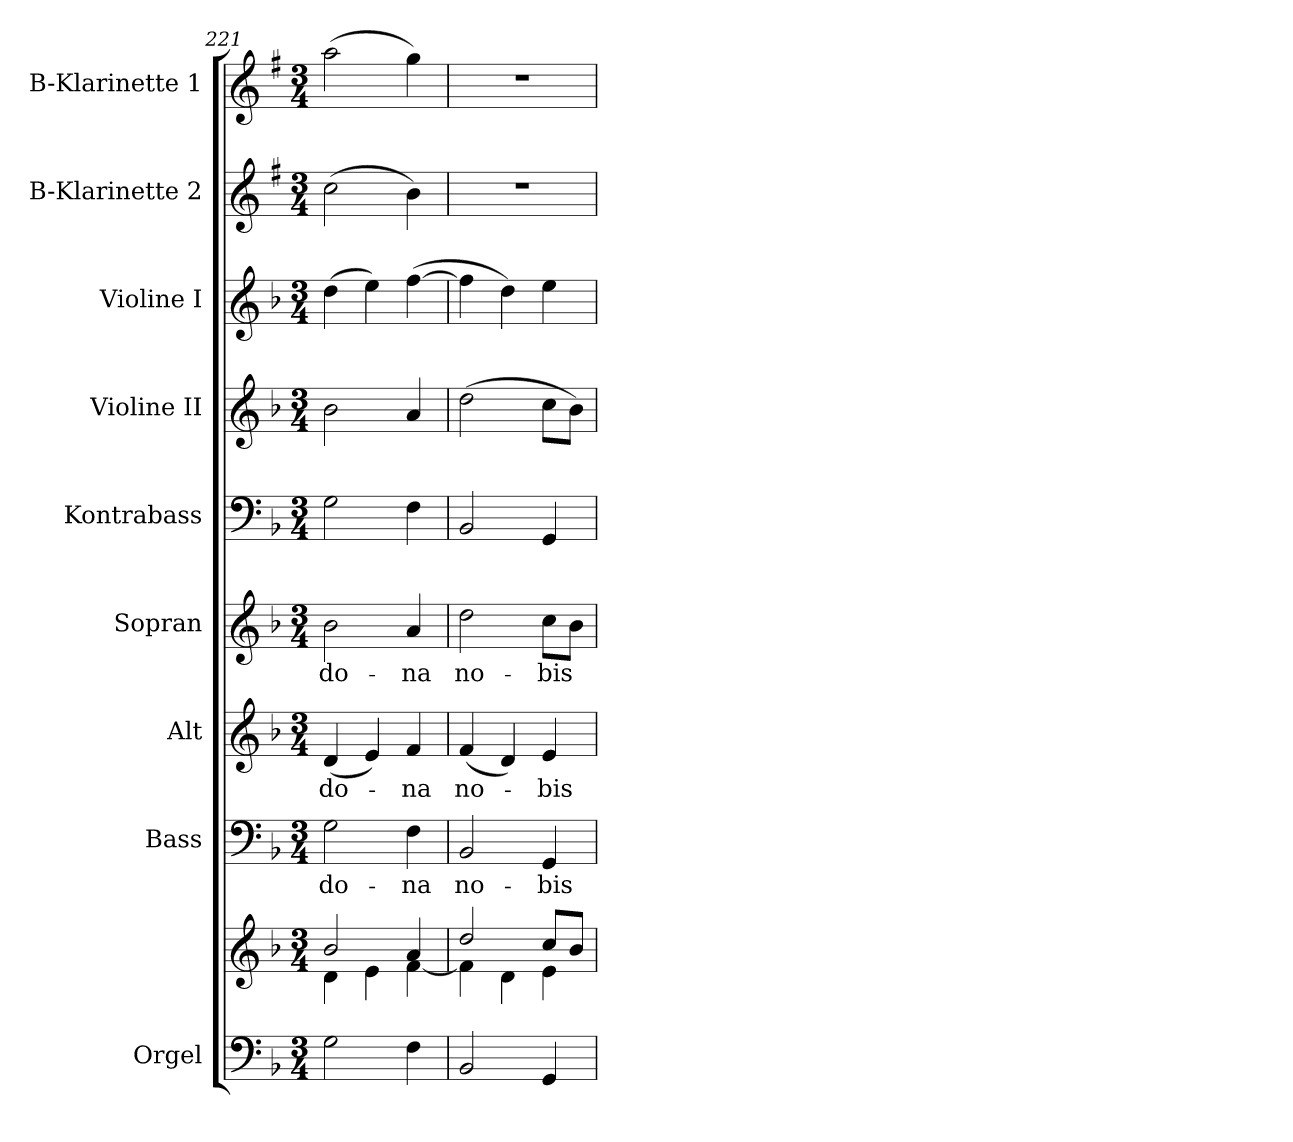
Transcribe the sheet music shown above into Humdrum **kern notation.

**kern	**kern	**kern	**text	**kern	**text	**kern	**text	**kern	**kern	**kern	**kern	**kern
*part9	*part9	*part8	*part8	*part7	*part7	*part6	*part6	*part5	*part4	*part3	*part2	*part1
*staff10	*staff9	*staff8	*staff8	*staff7	*staff7	*staff6	*staff6	*staff5	*staff4	*staff3	*staff2	*staff1
*I"Orgel	*	*I"Bass	*	*I"Alt	*	*I"Sopran	*	*I"Kontrabass	*I"Violine II	*I"Violine I	*I"B-Klarinette 2	*I"B-Klarinette 1
*I'Org.	*	*I'B.	*	*I'A.	*	*I'S.	*	*I'Kb.	*I'Vl. II	*I'Vl. I	*I'B Kl. 2	*I'B Kl. 1
*clefF4	*clefG2	*clefF4	*	*clefG2	*	*clefG2	*	*clefF4	*clefG2	*clefG2	*clefG2	*clefG2
*	*	*	*	*	*	*	*	*ITrd7c12	*	*	*ITrd1c2	*ITrd1c2
*k[b-]	*k[b-]	*k[b-]	*	*k[b-]	*	*k[b-]	*	*k[b-]	*k[b-]	*k[b-]	*k[b-]	*k[b-]
*F:	*F:	*F:	*	*F:	*	*F:	*	*F:	*F:	*F:	*F:	*F:
*M3/4	*M3/4	*M3/4	*	*M3/4	*	*M3/4	*	*M3/4	*M3/4	*M3/4	*M3/4	*M3/4
=221	=221	=221	=221	=221	=221	=221	=221	=221	=221	=221	=221	=221
*	*^	*	*	*	*	*	*	*	*	*	*	*
!	!	!	!	!LO:LY:b	!	!LO:LY:b	!	!LO:LY:b	!	!	!	!	!
2G\	2b-/	4d\	2G\	do-	(<4d/	do-	2b-\	do-	2GG\	2b-\	(>4dd\	(>2b-\	(>2gg\
.	.	4e\	.	.	4e/)	.	.	.	.	.	4ee\)	.	.
!	!	!	!	!LO:LY:b	!	!LO:LY:b	!	!LO:LY:b	!	!	!	!	!
4F\	4a/	[<4f\	4F\	-na	4f/	-na	4a/	-na	4FF\	4a/	(>[4ff\	4a\)	4ff\)
=222	=222	=222	=222	=222	=222	=222	=222	=222	=222	=222	=222	=222	=222
!	!	!	!	!LO:LY:b	!	!LO:LY:b	!	!LO:LY:b	!	!	!	!	!
2BB-/	2dd/	4f\]	2BB-/	no-	(<4f/	no-	2dd\	no-	2BBB-/	(>2dd\	4ff\]	2.r	2.r
.	.	4d\	.	.	4d/)	.	.	.	.	.	4dd\)	.	.
!	!	!	!	!LO:LY:b	!	!LO:LY:b	!	!LO:LY:b	!	!	!	!	!
4GG/	8cc/L	4e\	4GG/	-bis	4e/	-bis	8cc\L	-bis	4GGG/	8cc\L	4ee\	.	.
.	8b-/J	.	.	.	.	.	8b-\J	.	.	8b-\J)	.	.	.
*	*v	*v	*	*	*	*	*	*	*	*	*	*	*
=	=	=	=	=	=	=	=	=	=	=	=	=
*-	*-	*-	*-	*-	*-	*-	*-	*-	*-	*-	*-	*-
